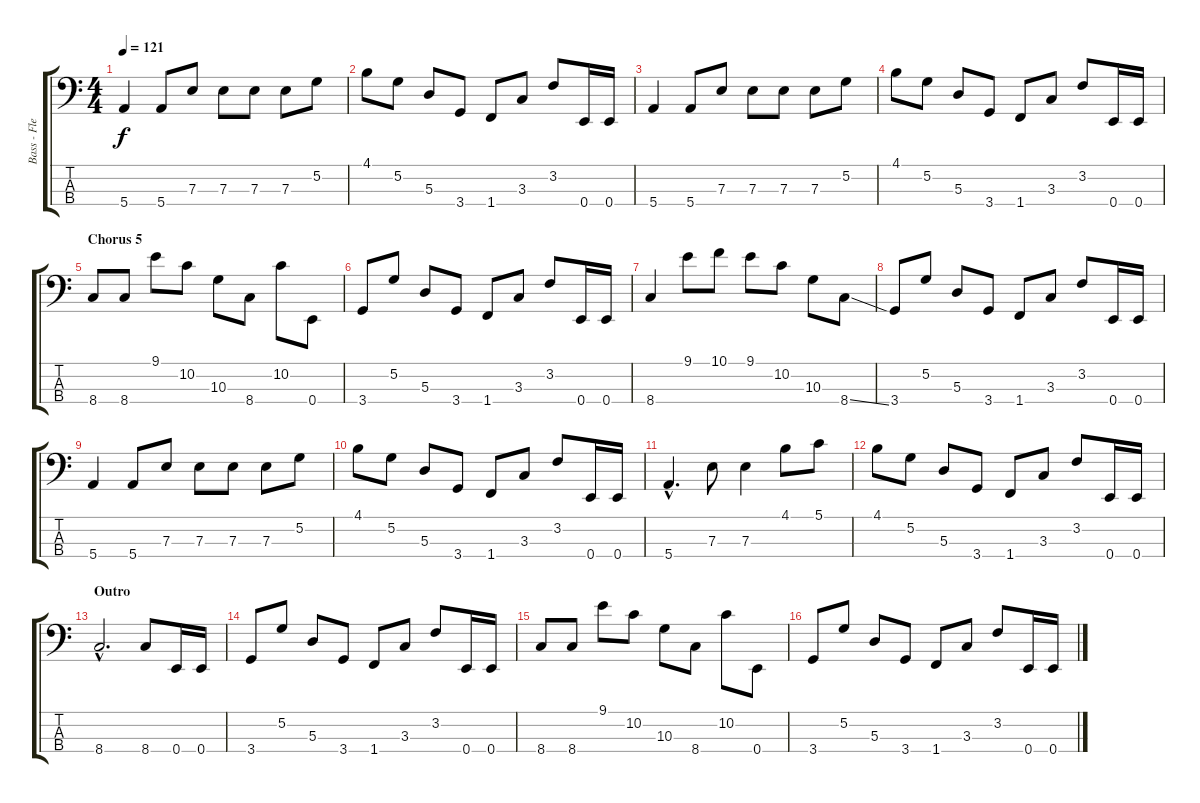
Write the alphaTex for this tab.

\track ("Bass - Flea" "Bass - Fle") {instrument electricbassfinger}
\staff {score tabs}
\tuning (G2 D2 A1 E1) {hide}
\ts (4 4)
\tempo 121
\clef f4
\ks c
5.4.4{dy f} 5.4.8 7.3.8 7.3.8 7.3.8 7.3.8 5.2.8 |
4.1.8 5.2.8 5.3.8 3.4.8 1.4.8 3.3.8 3.2.8 0.4.16 0.4.16 |
5.4.4 5.4.8 7.3.8 7.3.8 7.3.8 7.3.8 5.2.8 |
4.1.8 5.2.8 5.3.8 3.4.8 1.4.8 3.3.8 3.2.8 0.4.16 0.4.16 |
\section ("" "Chorus 5")
8.4.8 8.4.8 9.1.8 10.2.8 10.3.8 8.4.8 10.2.8 0.4.8 |
3.4.8 5.2.8 5.3.8 3.4.8 1.4.8 3.3.8 3.2.8 0.4.16 0.4.16 |
8.4.4 9.1.8 10.1.8 9.1.8 10.2.8 10.3.8 8.4{ss}.8 |
3.4.8 5.2.8 5.3.8 3.4.8 1.4.8 3.3.8 3.2.8 0.4.16 0.4.16 |
5.4.4 5.4.8 7.3.8 7.3.8 7.3.8 7.3.8 5.2.8 |
4.1.8 5.2.8 5.3.8 3.4.8 1.4.8 3.3.8 3.2.8 0.4.16 0.4.16 |
5.4{hac}.4{d} 7.3.8 7.3.4 4.1.8 5.1.8 |
4.1.8 5.2.8 5.3.8 3.4.8 1.4.8 3.3.8 3.2.8 0.4.16 0.4.16 |
\section ("" "Outro")
8.4{hac}.2{d} 8.4.8 0.4.16 0.4.16 |
3.4.8 5.2.8 5.3.8 3.4.8 1.4.8 3.3.8 3.2.8 0.4.16 0.4.16 |
8.4.8 8.4.8 9.1.8 10.2.8 10.3.8 8.4.8 10.2.8 0.4.8 |
3.4.8 5.2.8 5.3.8 3.4.8 1.4.8 3.3.8 3.2.8 0.4.16 0.4.16
